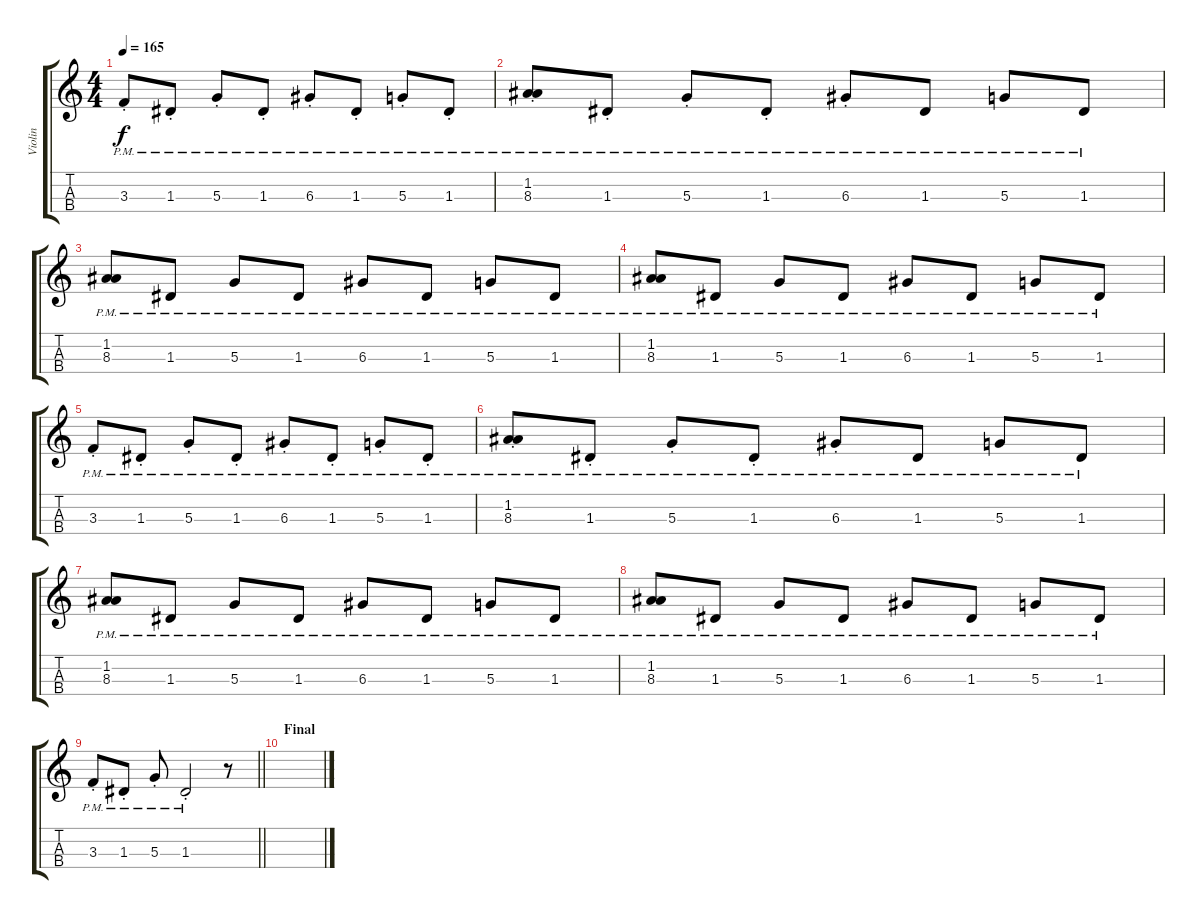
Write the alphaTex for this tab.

\track ("Violin" "Violin") {instrument stringensemble1}
\staff {score tabs}
\tuning (E5 A4 D4 G3) {hide}
\ts (4 4)
\tempo 165
\clef g2
\ks c
3.3{pm st}.8{dy f} 1.3{pm st}.8 5.3{pm st}.8 1.3{pm st}.8 6.3{pm st}.8 1.3{pm st}.8 5.3{pm st}.8 1.3{pm st}.8 |
(1.2{pm st} 8.3{pm st}).8 1.3{pm st}.8 5.3{pm st}.8 1.3{pm st}.8 6.3{pm st}.8 1.3{pm}.8 5.3{pm}.8 1.3{pm}.8 |
(1.2{pm} 8.3{pm}).8 1.3{pm}.8 5.3{pm}.8 1.3{pm}.8 6.3{pm}.8 1.3{pm}.8 5.3{pm}.8 1.3{pm}.8 |
(1.2{pm} 8.3{pm}).8 1.3{pm}.8 5.3{pm}.8 1.3{pm}.8 6.3{pm}.8 1.3{pm}.8 5.3{pm}.8 1.3{pm}.8 |
3.3{pm st}.8 1.3{pm st}.8 5.3{pm st}.8 1.3{pm st}.8 6.3{pm st}.8 1.3{pm st}.8 5.3{pm st}.8 1.3{pm st}.8 |
(1.2{pm st} 8.3{pm st}).8 1.3{pm st}.8 5.3{pm st}.8 1.3{pm st}.8 6.3{pm st}.8 1.3{pm}.8 5.3{pm}.8 1.3{pm}.8 |
(1.2{pm} 8.3{pm}).8 1.3{pm}.8 5.3{pm}.8 1.3{pm}.8 6.3{pm}.8 1.3{pm}.8 5.3{pm}.8 1.3{pm}.8 |
(1.2{pm} 8.3{pm}).8 1.3{pm}.8 5.3{pm}.8 1.3{pm}.8 6.3{pm}.8 1.3{pm}.8 5.3{pm}.8 1.3{pm}.8 |
\barLineRight lightlight
3.3{pm st}.8 1.3{pm st}.8 5.3{pm st}.8 1.3{pm st}.2 r.8 |
\section ("" "Final")
